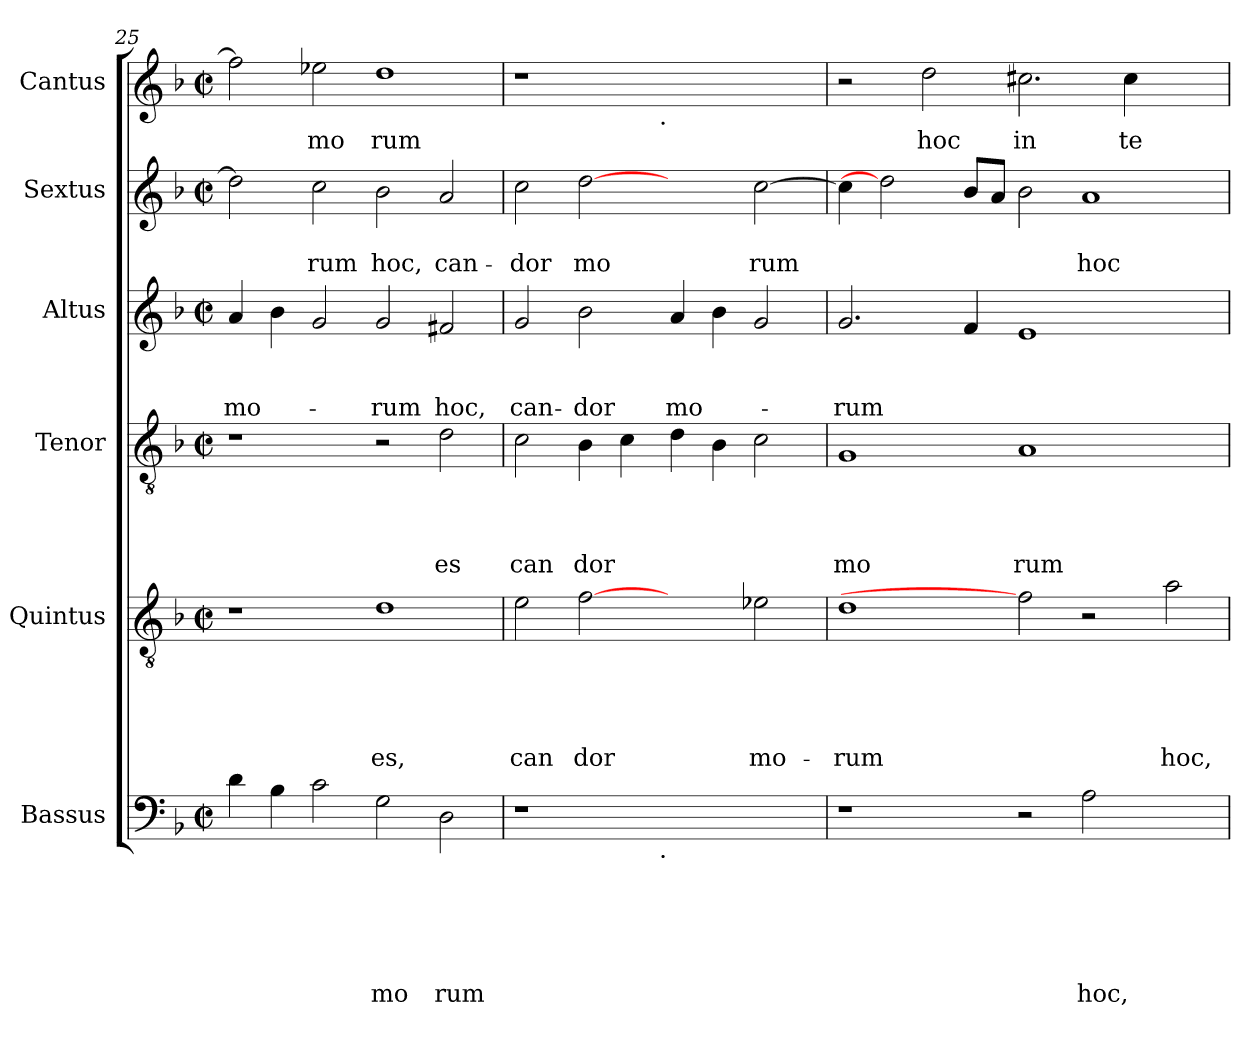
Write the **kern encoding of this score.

**kern	**text	**text	**text	**text	**text	**text	**kern	**text	**text	**text	**text	**text	**kern	**text	**text	**text	**text	**kern	**text	**text	**text	**kern	**text	**text	**kern	**text
*part6	*part6	*part6	*part6	*part6	*part6	*part6	*part5	*part5	*part5	*part5	*part5	*part5	*part4	*part4	*part4	*part4	*part4	*part3	*part3	*part3	*part3	*part2	*part2	*part2	*part1	*part1
*staff6	*staff6	*staff6	*staff6	*staff6	*staff6	*staff6	*staff5	*staff5	*staff5	*staff5	*staff5	*staff5	*staff4	*staff4	*staff4	*staff4	*staff4	*staff3	*staff3	*staff3	*staff3	*staff2	*staff2	*staff2	*staff1	*staff1
*I"Bassus	*	*	*	*	*	*	*I"Quintus	*	*	*	*	*	*I"Tenor	*	*	*	*	*I"Altus	*	*	*	*I"Sextus	*	*	*I"Cantus	*
*clefF4	*	*	*	*	*	*	*clefGv2	*	*	*	*	*	*clefGv2	*	*	*	*	*clefG2	*	*	*	*clefG2	*	*	*clefG2	*
*k[b-]	*	*	*	*	*	*	*k[b-]	*	*	*	*	*	*k[b-]	*	*	*	*	*k[b-]	*	*	*	*k[b-]	*	*	*k[b-]	*
*F:	*	*	*	*	*	*	*F:	*	*	*	*	*	*F:	*	*	*	*	*F:	*	*	*	*F:	*	*	*F:	*
*M2/2	*	*	*	*	*	*	*M2/2	*	*	*	*	*	*M2/2	*	*	*	*	*M2/2	*	*	*	*M2/2	*	*	*M2/2	*
*met(c|)	*	*	*	*	*	*	*met(c|)	*	*	*	*	*	*met(c|)	*	*	*	*	*met(c|)	*	*	*	*met(c|)	*	*	*met(c|)	*
=25	=25	=25	=25	=25	=25	=25	=25	=25	=25	=25	=25	=25	=25	=25	=25	=25	=25	=25	=25	=25	=25	=25	=25	=25	=25	=25
!	!	!	!	!	!	!	!	!	!	!	!	!	!	!	!	!	!	!	!	!	!LO:LY:b	!	!	!	!	!
4d\	.	.	.	.	.	.	1r	.	.	.	.	.	1r	.	.	.	.	4a/	.	.	mo-	2dd\]	.	.	2ff\]	.
4B-\	.	.	.	.	.	.	.	.	.	.	.	.	.	.	.	.	.	4b-\	.	.	.	.	.	.	.	.
!	!	!	!	!	!	!	!	!	!	!	!	!	!	!	!	!	!	!	!	!	!	!	!	!LO:LY:b	!	!LO:LY:b
2c\	.	.	.	.	.	.	.	.	.	.	.	.	.	.	.	.	.	2g/	.	.	.	2cc\	.	-rum	2ee-X\	mo
!	!	!	!	!	!	!LO:LY:b	!	!	!	!	!	!LO:LY:b	!	!	!	!	!	!	!	!	!LO:LY:b	!	!	!LO:LY:b	!	!LO:LY:b
2G\	.	.	.	.	.	mo	1d	.	.	.	.	es,	2r	.	.	.	.	2g/	.	.	-rum	2b-\	.	hoc,	1dd	rum
!	!	!	!	!	!	!LO:LY:b	!	!	!	!	!	!	!	!	!	!	!LO:LY:b	!	!	!	!LO:LY:b	!	!	!LO:LY:b	!	!
2D\	.	.	.	.	.	rum	.	.	.	.	.	.	2d\	.	.	.	es	2f#X/	.	.	hoc,	2a/	.	can-	.	.
!!LO:LB:g=z
=26	=26	=26	=26	=26	=26	=26	=26	=26	=26	=26	=26	=26	=26	=26	=26	=26	=26	=26	=26	=26	=26	=26	=26	=26	=26	=26
!	!	!	!	!	!	!	!	!	!	!	!	!LO:LY:b	!	!	!	!	!LO:LY:b	!	!	!	!LO:LY:b	!	!	!LO:LY:b	!	!
*^	*	*	*	*	*	*	*	*	*	*	*	*	*	*	*	*	*	*	*	*	*	*	*	*	*^	*
1r	2ryy	.	.	.	.	.	.	2e\	.	.	.	.	can	2c\	.	.	.	can	2g/	.	.	can-	2cc\	.	-dor	1r	2ryy	.
!	!	!	!	!	!	!	!	!	!	!	!	!	!LO:LY:b	!	!	!	!	!LO:LY:b	!	!	!	!LO:LY:b	!	!	!LO:LY:b	!	!	!
.	4...ryy	.	.	.	.	.	.	[2f	.	.	.	.	dor	4B-\	.	.	.	dor	2b-\	.	.	-dor	[2dd	.	mo	.	4...ryy	.
.	.	.	.	.	.	.	.	.	.	.	.	.	.	4c\	.	.	.	.	.	.	.	.	.	.	.	.	.	.
!	!	!	!	!	!	!	!	!	!	!	!	!	!	!	!	!	!	!	!	!	!	!	!	!	!	!	!LO:TX:b:t=.	!
!	!LO:TX:b:t=.	!	!	!	!	!	!	!	!	!	!	!	!	!	!	!	!	!	!	!	!	!	!	!	!	!	!	!
.	1ryy	.	.	.	.	.	.	.	.	.	.	.	.	.	.	.	.	.	.	.	.	.	.	.	.	.	1ryy	.
!	!	!	!	!	!	!	!	!	!	!	!	!	!	!	!	!	!	!	!	!	!	!LO:LY:b	!	!	!	!	!	!
1ryy	.	.	.	.	.	.	.	2ryy	.	.	.	.	.	4d\	.	.	.	.	4a/	.	.	mo-	2ryy	.	.	1ryy	.	.
.	.	.	.	.	.	.	.	.	.	.	.	.	.	4B-\	.	.	.	.	4b-\	.	.	.	.	.	.	.	.	.
!	!	!	!	!	!	!	!	!	!	!	!	!	!LO:LY:b	!	!	!	!	!	!	!	!	!	!	!	!LO:LY:b	!	!	!
.	.	.	.	.	.	.	.	2e-X\	.	.	.	.	mo-	2c\	.	.	.	.	2g/	.	.	.	[>2cc\	.	rum	.	.	.
.	32ryy	.	.	.	.	.	.	.	.	.	.	.	.	.	.	.	.	.	.	.	.	.	.	.	.	.	32ryy	.
=27	=27	=27	=27	=27	=27	=27	=27	=27	=27	=27	=27	=27	=27	=27	=27	=27	=27	=27	=27	=27	=27	=27	=27	=27	=27	=27	=27	=27
!	!	!	!	!	!	!	!	!	!	!	!	!	!LO:LY:b	!	!	!	!	!LO:LY:b	!	!	!	!LO:LY:b	!	!	!	!	!	!
*v	*v	*	*	*	*	*	*	*	*	*	*	*	*	*	*	*	*	*	*	*	*	*	*	*	*	*v	*v	*
1r	.	.	.	.	.	.	1d	.	.	.	.	-rum	1G	.	.	.	mo	2.g/	.	.	-rum	4cc\]	.	.	2r	.
.	.	.	.	.	.	.	.	.	.	.	.	.	.	.	.	.	.	.	.	.	.	2dd]	.	.	.	.
!	!	!	!	!	!	!	!	!	!	!	!	!	!	!	!	!	!	!	!	!	!	!	!	!	!	!LO:LY:b
.	.	.	.	.	.	.	.	.	.	.	.	.	.	.	.	.	.	.	.	.	.	.	.	.	2dd\	hoc
.	.	.	.	.	.	.	.	.	.	.	.	.	.	.	.	.	.	4f/	.	.	.	8b-/L	.	.	.	.
.	.	.	.	.	.	.	.	.	.	.	.	.	.	.	.	.	.	.	.	.	.	8a/J	.	.	.	.
!	!	!	!	!	!	!	!	!	!	!	!	!	!	!	!	!	!LO:LY:b	!	!	!	!	!	!	!	!	!LO:LY:b
2r	.	.	.	.	.	.	2f]	.	.	.	.	.	1A	.	.	.	rum	1e	.	.	.	2b-\	.	.	2.cc#X\	in
!	!	!	!	!	!	!LO:LY:b	!	!	!	!	!	!	!	!	!	!	!	!	!	!	!	!	!	!LO:LY:b	!	!
2A\	.	.	.	.	.	hoc,	2r	.	.	.	.	.	.	.	.	.	.	.	.	.	.	1a	.	hoc	.	.
!	!	!	!	!	!	!	!	!	!	!	!	!	!	!	!	!	!	!	!	!	!	!	!	!	!	!LO:LY:b
.	.	.	.	.	.	.	.	.	.	.	.	.	.	.	.	.	.	.	.	.	.	.	.	.	4cc#\	te
!	!	!	!	!	!	!	!	!	!	!	!	!LO:LY:b	!	!	!	!	!	!	!	!	!	!	!	!	!	!
2ryy	.	.	.	.	.	.	2a\	.	.	.	.	hoc,	2ryy	.	.	.	.	2ryy	.	.	.	.	.	.	2ryy	.
=	=	=	=	=	=	=	=	=	=	=	=	=	=	=	=	=	=	=	=	=	=	=	=	=	=	=
*-	*-	*-	*-	*-	*-	*-	*-	*-	*-	*-	*-	*-	*-	*-	*-	*-	*-	*-	*-	*-	*-	*-	*-	*-	*-	*-
